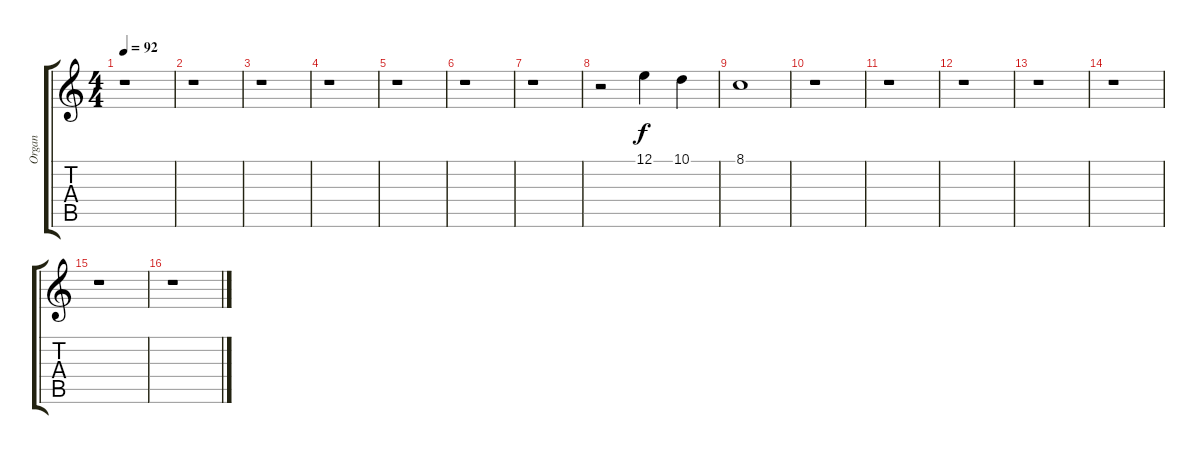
\track ("Organ" "Organ") {instrument drawbarorgan}
\staff {score tabs}
\tuning (E4 B3 G3 D3 A2 E2) {hide}
\ts (4 4)
\tempo 92
\clef g2
\ks c
r.1{dy f} |
r.1 |
r.1 |
r.1 |
r.1 |
r.1 |
r.1 |
r.2 12.1.4{volume 9 instrument pad1newage} 10.1.4 |
8.1.1{volume 9 instrument pad1newage} |
r.1{volume 9 instrument drawbarorgan} |
r.1 |
r.1 |
r.1 |
r.1 |
r.1 |
r.1
